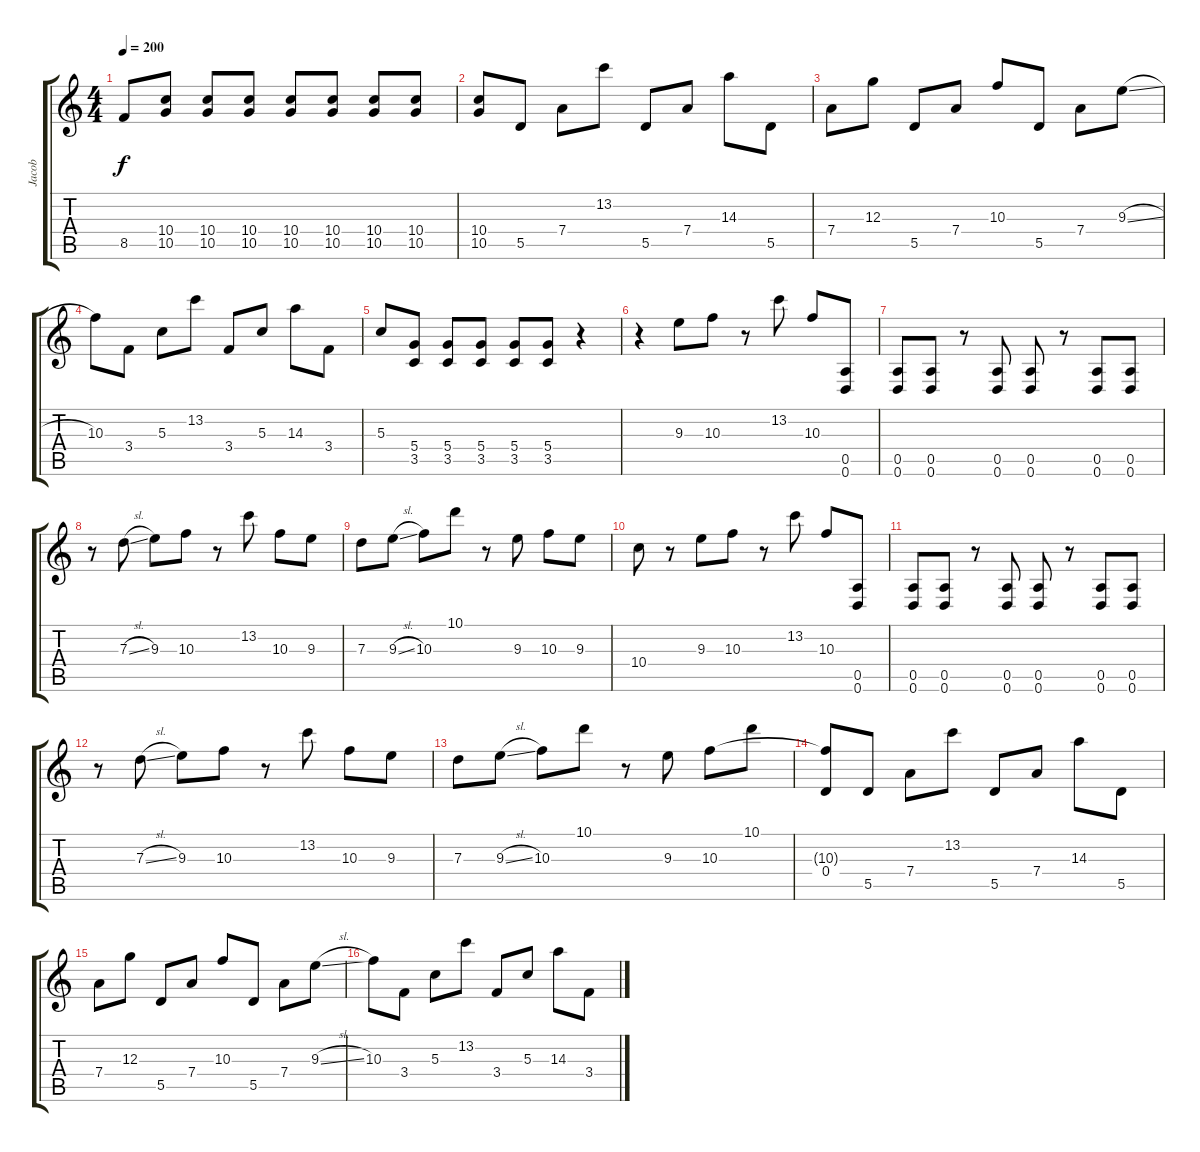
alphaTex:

\track ("Jacob" "Jacob") {instrument overdrivenguitar}
\staff {score tabs}
\tuning (E4 B3 G3 D3 A2 D2) {hide}
\ts (4 4)
\tempo 200
\clef g2
\ks c
8.5.8{dy f} (10.4 10.5).8 (10.4 10.5).8 (10.4 10.5).8 (10.4 10.5).8 (10.4 10.5).8 (10.4 10.5).8 (10.4 10.5).8 |
(10.4 10.5).8 5.5.8 7.4.8 13.2.8 5.5.8 7.4.8 14.3.8 5.5.8 |
7.4.8 12.3.8 5.5.8 7.4.8 10.3.8 5.5.8 7.4.8 9.3{sl}.8 |
10.3.8 3.4.8 5.3.8 13.2.8 3.4.8 5.3.8 14.3.8 3.4.8 |
5.3.8 (5.4 3.5).8 (5.4 3.5).8 (5.4 3.5).8 (5.4 3.5).8 (5.4 3.5).8 r.4 |
r.4 9.3.8 10.3.8 r.8 13.2.8 10.3.8 (0.5 0.6).8 |
(0.5 0.6).8 (0.5 0.6).8 r.8 (0.5 0.6).8 (0.5 0.6).8 r.8 (0.5 0.6).8 (0.5 0.6).8 |
r.8 7.3{sl}.8 9.3.8 10.3.8 r.8 13.2.8 10.3.8 9.3.8 |
7.3.8 9.3{sl}.8 10.3.8 10.1.8 r.8 9.3.8 10.3.8 9.3.8 |
10.4.8 r.8 9.3.8 10.3.8 r.8 13.2.8 10.3.8 (0.5 0.6).8 |
(0.5 0.6).8 (0.5 0.6).8 r.8 (0.5 0.6).8 (0.5 0.6).8 r.8 (0.5 0.6).8 (0.5 0.6).8 |
r.8 7.3{sl}.8 9.3.8 10.3.8 r.8 13.2.8 10.3.8 9.3.8 |
7.3.8 9.3{sl}.8 10.3.8 10.1.8 r.8 9.3.8 10.3.8 10.1.8 |
(10.3{t} 0.4).8 5.5.8 7.4.8 13.2.8 5.5.8 7.4.8 14.3.8 5.5.8 |
7.4.8 12.3.8 5.5.8 7.4.8 10.3.8 5.5.8 7.4.8 9.3{sl}.8 |
10.3.8 3.4.8 5.3.8 13.2.8 3.4.8 5.3.8 14.3.8 3.4.8
